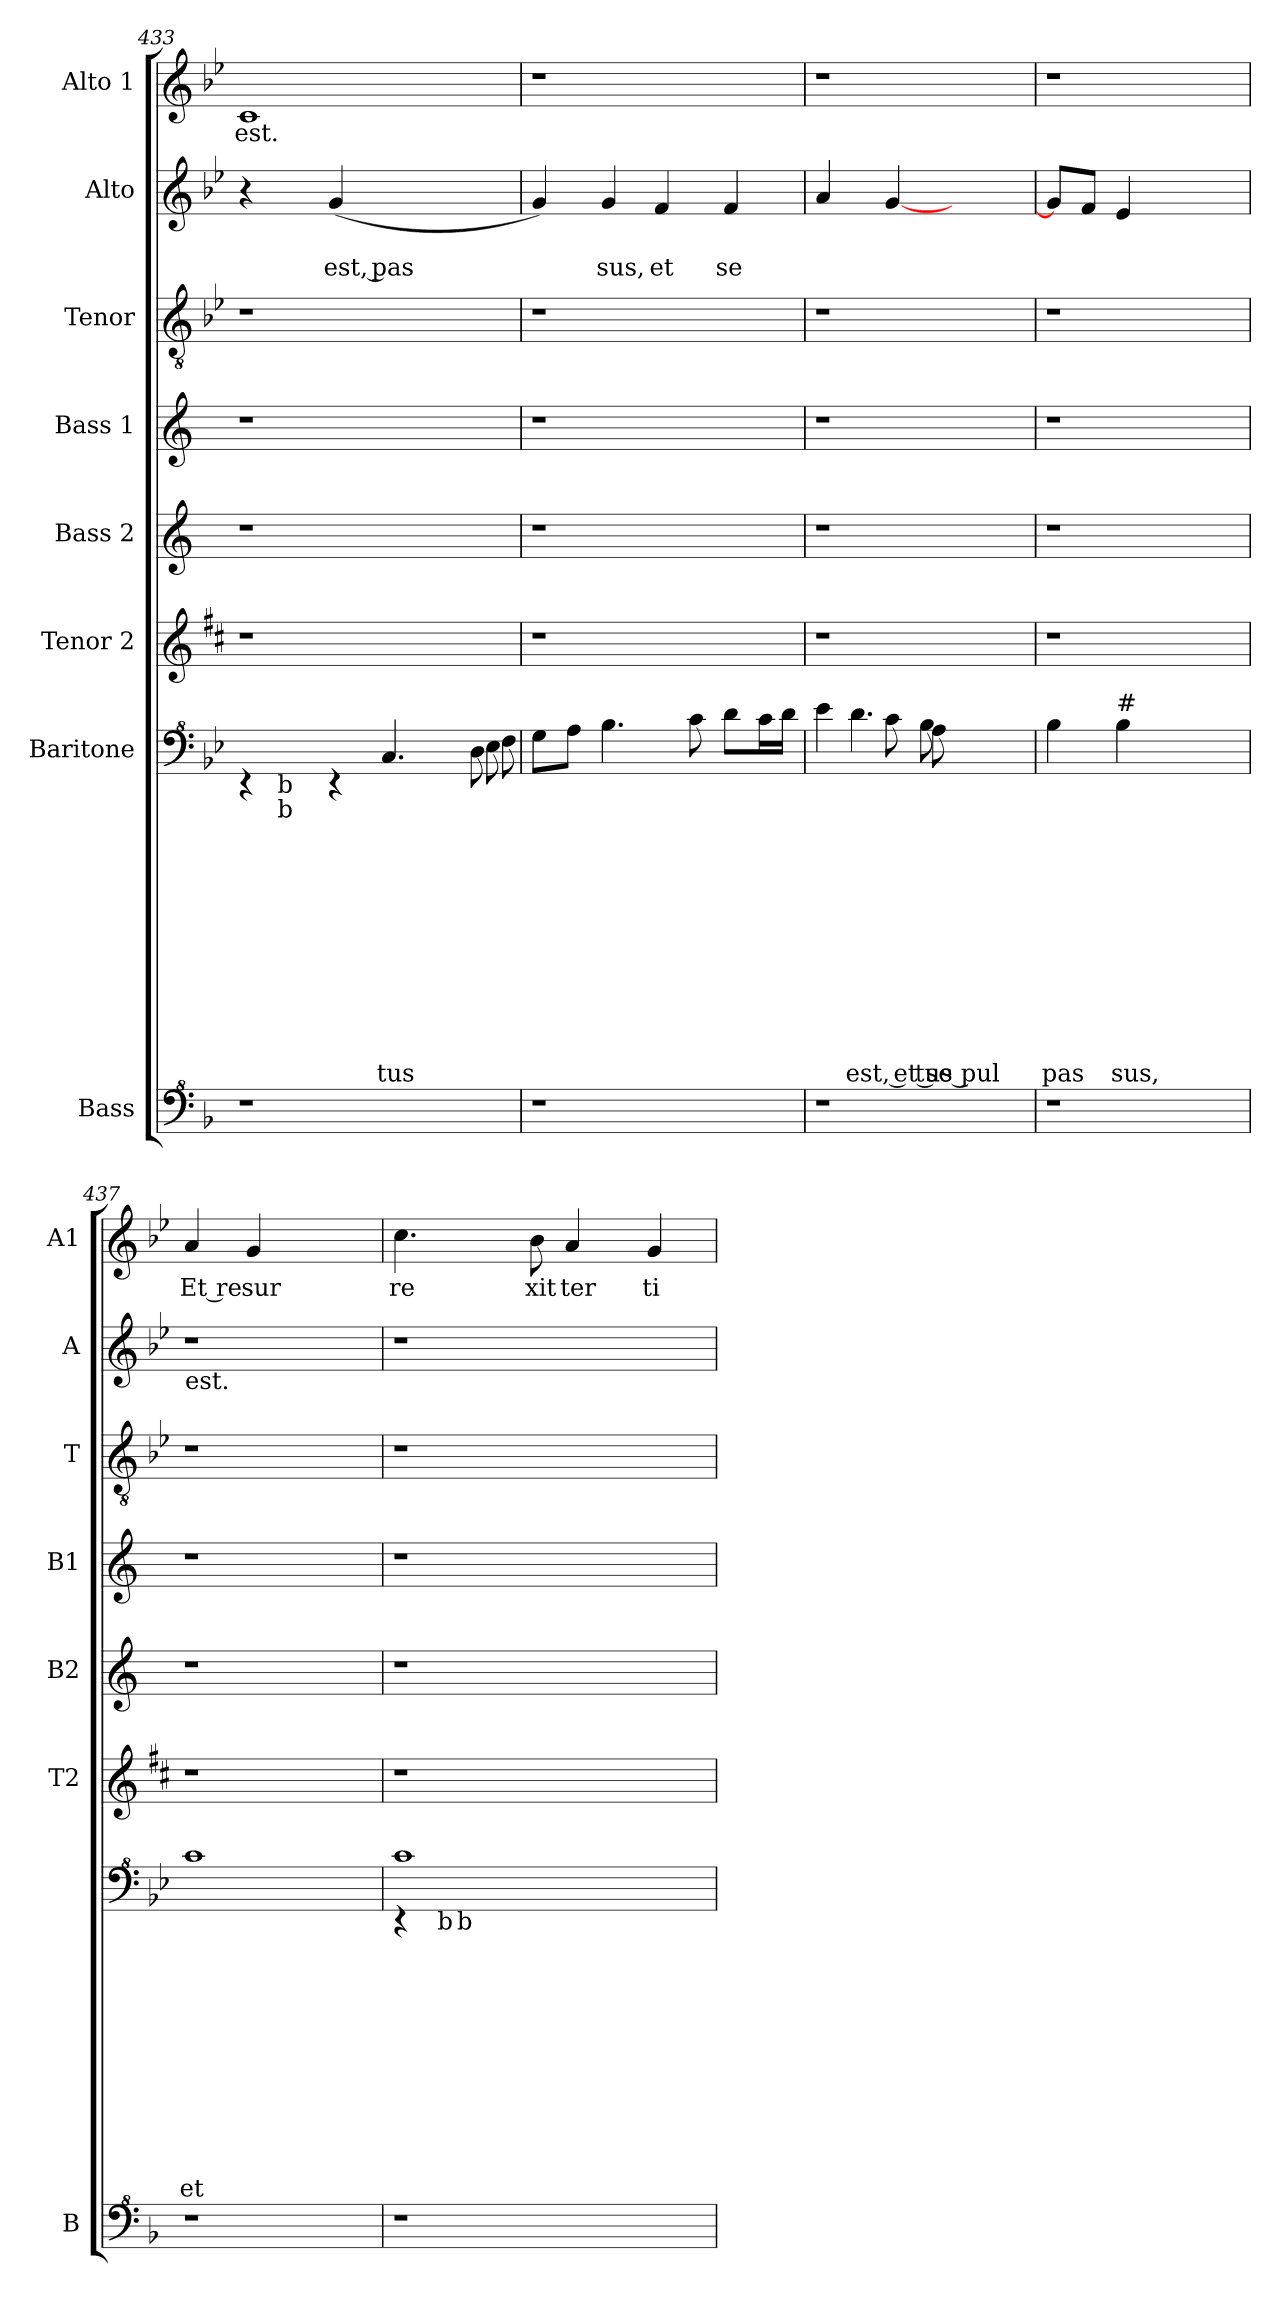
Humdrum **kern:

**kern	**kern	**text	**text	**text	**text	**text	**text	**text	**text	**text	**text	**text	**kern	**kern	**kern	**kern	**kern	**text	**text	**kern	**text
*part8	*part7	*part7	*part7	*part7	*part7	*part7	*part7	*part7	*part7	*part7	*part7	*part7	*part6	*part5	*part4	*part3	*part2	*part2	*part2	*part1	*part1
*staff8	*staff7	*staff7	*staff7	*staff7	*staff7	*staff7	*staff7	*staff7	*staff7	*staff7	*staff7	*staff7	*staff6	*staff5	*staff4	*staff3	*staff2	*staff2	*staff2	*staff1	*staff1
*I"Bass	*I"Baritone	*	*	*	*	*	*	*	*	*	*	*	*I"Tenor 2	*I"Bass 2	*I"Bass 1	*I"Tenor	*I"Alto	*	*	*I"Alto 1	*
*I'B	*	*	*	*	*	*	*	*	*	*	*	*	*I'T2	*I'B2	*I'B1	*I'T	*I'A	*	*	*I'A1	*
!!LO:PB:g=z
*clefF^4	*clefF^4	*	*	*	*	*	*	*	*	*	*	*	*clefG2	*clefG2	*clefG2	*clefGv2	*clefG2	*	*	*clefG2	*
*	*	*	*	*	*	*	*	*	*	*	*	*	*ITrd1c2	*	*	*ITrd1c2	*ITrd1c2	*	*	*ITrd1c2	*
*k[b-]	*k[b-e-]	*	*	*	*	*	*	*	*	*	*	*	*k[]	*k[]	*k[]	*k[b-e-a-d-]	*k[b-e-a-d-]	*	*	*k[b-e-a-d-]	*
*F:	*B-:	*	*	*	*	*	*	*	*	*	*	*	*C:	*C:	*C:	*A-:	*A-:	*	*	*A-:	*
=433	=433	=433	=433	=433	=433	=433	=433	=433	=433	=433	=433	=433	=433	=433	=433	=433	=433	=433	=433	=433	=433
*	*^	*	*	*	*	*	*	*	*	*	*	*	*	*	*	*	*	*	*	*	*
*	*	*^	*	*	*	*	*	*	*	*	*	*	*	*	*	*	*	*	*	*	*	*
*	*	*	*^	*	*	*	*	*	*	*	*	*	*	*	*	*	*	*	*	*	*	*	*
!	!	!	!	!	!	!	!	!	!	!	!	!	!	!	!	!	!	!	!	!	!	!	!	!LO:LY:b
1r	16ryy	4rE	2..ryy	2..ryy	.	.	.	.	.	.	.	.	.	.	.	1r	1r	1r	1r	4r	.	.	1B-	est.
.	32ryy	.	.	.	.	.	.	.	.	.	.	.	.	.	.	.	.	.	.	.	.	.	.	.
!	!LO:TX:b:t=b	!	!	!	!	!	!	!	!	!	!	!	!	!	!	!	!	!	!	!	!	!	!	!
!	!LO:TX:b:t=b	!	!	!	!	!	!	!	!	!	!	!	!	!	!	!	!	!	!	!	!	!	!	!
.	32.ryy	.	.	.	.	.	.	.	.	.	.	.	.	.	.	.	.	.	.	.	.	.	.	.
.	2ryy	.	.	.	.	.	.	.	.	.	.	.	.	.	.	.	.	.	.	.	.	.	.	.
!	!	!	!	!	!	!	!	!	!	!	!	!	!	!	!	!	!	!	!	!	!	!LO:LY:b:rj	!	!
.	.	4rE	.	.	.	.	.	.	.	.	.	.	.	.	.	.	.	.	.	(<4f/	.	est, pas	.	.
!	!	!	!	!	!	!	!	!	!	!	!	!	!	!	!LO:LY:b	!	!	!	!	!	!	!	!	!
.	.	4.c/	.	.	.	.	.	.	.	.	.	.	.	.	tus	.	.	.	.	2ryy	.	.	.	.
.	4ryy	.	.	.	.	.	.	.	.	.	.	.	.	.	.	.	.	.	.	.	.	.	.	.
.	.	8d\	8e-\	8f\	.	.	.	.	.	.	.	.	.	.	.	.	.	.	.	.	.	.	.	.
.	16..ryy	.	.	.	.	.	.	.	.	.	.	.	.	.	.	.	.	.	.	.	.	.	.	.
*	*v	*v	*v	*v	*	*	*	*	*	*	*	*	*	*	*	*	*	*	*	*	*	*	*	*
=434	=434	=434	=434	=434	=434	=434	=434	=434	=434	=434	=434	=434	=434	=434	=434	=434	=434	=434	=434	=434	=434
1r	8g\L	.	.	.	.	.	.	.	.	.	.	.	1r	1r	1r	1r	4f/)	.	.	1r	.
.	8a\J	.	.	.	.	.	.	.	.	.	.	.	.	.	.	.	.	.	.	.	.
!	!	!	!	!	!	!	!	!	!	!	!	!	!	!	!	!	!	!	!LO:LY:b	!	!
.	4.b-\	.	.	.	.	.	.	.	.	.	.	.	.	.	.	.	4f/	.	sus,	.	.
!	!	!	!	!	!	!	!	!	!	!	!	!	!	!	!	!	!	!	!LO:LY:b	!	!
.	.	.	.	.	.	.	.	.	.	.	.	.	.	.	.	.	4e-/	.	et	.	.
.	8cc\	.	.	.	.	.	.	.	.	.	.	.	.	.	.	.	.	.	.	.	.
!	!	!	!	!	!	!	!	!	!	!	!	!	!	!	!	!	!	!	!LO:LY:b	!	!
.	8dd\L	.	.	.	.	.	.	.	.	.	.	.	.	.	.	.	4e-/	.	se	.	.
.	16cc\L	.	.	.	.	.	.	.	.	.	.	.	.	.	.	.	.	.	.	.	.
.	16dd\JJ	.	.	.	.	.	.	.	.	.	.	.	.	.	.	.	.	.	.	.	.
=435	=435	=435	=435	=435	=435	=435	=435	=435	=435	=435	=435	=435	=435	=435	=435	=435	=435	=435	=435	=435	=435
*	*^	*	*	*	*	*	*	*	*	*	*	*	*	*	*	*	*	*	*	*	*
*	*	*^	*	*	*	*	*	*	*	*	*	*	*	*	*	*	*	*	*	*	*	*
1r	4ee-\	8ryy	4.ryy	.	.	.	.	.	.	.	.	.	.	.	1r	1r	1r	1r	4g/	.	.	1r	.
!	!	!	!	!	!	!	!	!	!	!	!	!	!	!LO:LY:b	!	!	!	!	!	!	!	!	!
.	.	4.dd\	.	.	.	.	.	.	.	.	.	.	.	est, et se pul	.	.	.	.	.	.	.	.	.
.	8cc\	.	.	.	.	.	.	.	.	.	.	.	.	.	.	.	.	.	[<4f/	.	.	.	.
!	!	!	!	!	!	!	!	!	!	!	!	!	!	!LO:LY:b	!	!	!	!	!	!	!	!	!
.	8b-\	.	8a\	.	.	.	.	.	.	.	.	.	.	tus	.	.	.	.	.	.	.	.	.
.	2ryy	2ryy	2ryy	.	.	.	.	.	.	.	.	.	.	.	.	.	.	.	2ryy	.	.	.	.
=436	=436	=436	=436	=436	=436	=436	=436	=436	=436	=436	=436	=436	=436	=436	=436	=436	=436	=436	=436	=436	=436	=436	=436
!	!	!	!	!	!	!	!	!	!	!	!	!	!	!LO:LY:b	!	!	!	!	!	!	!	!	!
*	*v	*v	*v	*	*	*	*	*	*	*	*	*	*	*	*	*	*	*	*	*	*	*	*
1r	4b-\	.	.	.	.	.	.	.	.	.	.	pas	1r	1r	1r	1r	8f/L]	.	.	1r	.
.	.	.	.	.	.	.	.	.	.	.	.	.	.	.	.	.	8e-/J	.	.	.	.
!	!LO:TX:a:t=#	!	!	!	!	!	!	!	!	!	!	!	!	!	!	!	!	!	!	!	!
!	!	!	!	!	!	!	!	!	!	!	!	!LO:LY:b	!	!	!	!	!	!	!	!	!
.	4b-\	.	.	.	.	.	.	.	.	.	.	sus,	.	.	.	.	4d-/	.	.	.	.
.	2ryy	.	.	.	.	.	.	.	.	.	.	.	.	.	.	.	2ryy	.	.	.	.
=437	=437	=437	=437	=437	=437	=437	=437	=437	=437	=437	=437	=437	=437	=437	=437	=437	=437	=437	=437	=437	=437
!	!	!	!	!	!	!	!	!	!	!	!	!	!	!	!	!	!LO:TX:b:t=est.	!	!	!	!
!	!	!	!	!	!	!	!	!	!	!	!	!LO:LY:b	!	!	!	!	!	!	!	!	!LO:LY:b:rj
1r	1cc	.	.	.	.	.	.	.	.	.	.	et	1r	1r	1r	1r	1r	.	.	4g/	Et re
!	!	!	!	!	!	!	!	!	!	!	!	!	!	!	!	!	!	!	!	!	!LO:LY:b
.	.	.	.	.	.	.	.	.	.	.	.	.	.	.	.	.	.	.	.	4f/	sur
.	.	.	.	.	.	.	.	.	.	.	.	.	.	.	.	.	.	.	.	2ryy	.
!!LO:LB:g=z
=438	=438	=438	=438	=438	=438	=438	=438	=438	=438	=438	=438	=438	=438	=438	=438	=438	=438	=438	=438	=438	=438
*	*^	*	*	*	*	*	*	*	*	*	*	*	*	*	*	*	*	*	*	*	*
*	*	*^	*	*	*	*	*	*	*	*	*	*	*	*	*	*	*	*	*	*	*	*
!	!	!	!	!	!	!	!	!	!	!	!	!	!	!	!	!	!	!	!	!	!	!	!LO:LY:b
1r	16ryy	4rE	1cc	.	.	.	.	.	.	.	.	.	.	.	1r	1r	1r	1r	1r	.	.	4.b-\	re
.	32.ryy	.	.	.	.	.	.	.	.	.	.	.	.	.	.	.	.	.	.	.	.	.	.
!	!LO:TX:b:t=b	!	!	!	!	!	!	!	!	!	!	!	!	!	!	!	!	!	!	!	!	!	!
.	32.ryy	.	.	.	.	.	.	.	.	.	.	.	.	.	.	.	.	.	.	.	.	.	.
!	!LO:TX:b:t=b	!	!	!	!	!	!	!	!	!	!	!	!	!	!	!	!	!	!	!	!	!	!
.	32ryy	.	.	.	.	.	.	.	.	.	.	.	.	.	.	.	.	.	.	.	.	.	.
.	2ryy	.	.	.	.	.	.	.	.	.	.	.	.	.	.	.	.	.	.	.	.	.	.
.	.	4.ryy	.	.	.	.	.	.	.	.	.	.	.	.	.	.	.	.	.	.	.	.	.
!	!	!	!	!	!	!	!	!	!	!	!	!	!	!	!	!	!	!	!	!	!	!	!LO:LY:b
.	.	.	.	.	.	.	.	.	.	.	.	.	.	.	.	.	.	.	.	.	.	8a-\	xit
!	!	!	!	!	!	!	!	!	!	!	!	!	!	!	!	!	!	!	!	!	!	!	!LO:LY:b
.	.	.	.	.	.	.	.	.	.	.	.	.	.	.	.	.	.	.	.	.	.	4g/	ter
.	.	4.ryy	.	.	.	.	.	.	.	.	.	.	.	.	.	.	.	.	.	.	.	.	.
.	4ryy	.	.	.	.	.	.	.	.	.	.	.	.	.	.	.	.	.	.	.	.	.	.
!	!	!	!	!	!	!	!	!	!	!	!	!	!	!	!	!	!	!	!	!	!	!	!LO:LY:b
.	.	.	.	.	.	.	.	.	.	.	.	.	.	.	.	.	.	.	.	.	.	4f/	ti
.	16ryy	.	.	.	.	.	.	.	.	.	.	.	.	.	.	.	.	.	.	.	.	.	.
*	*v	*v	*v	*	*	*	*	*	*	*	*	*	*	*	*	*	*	*	*	*	*	*	*
=	=	=	=	=	=	=	=	=	=	=	=	=	=	=	=	=	=	=	=	=	=
*-	*-	*-	*-	*-	*-	*-	*-	*-	*-	*-	*-	*-	*-	*-	*-	*-	*-	*-	*-	*-	*-
